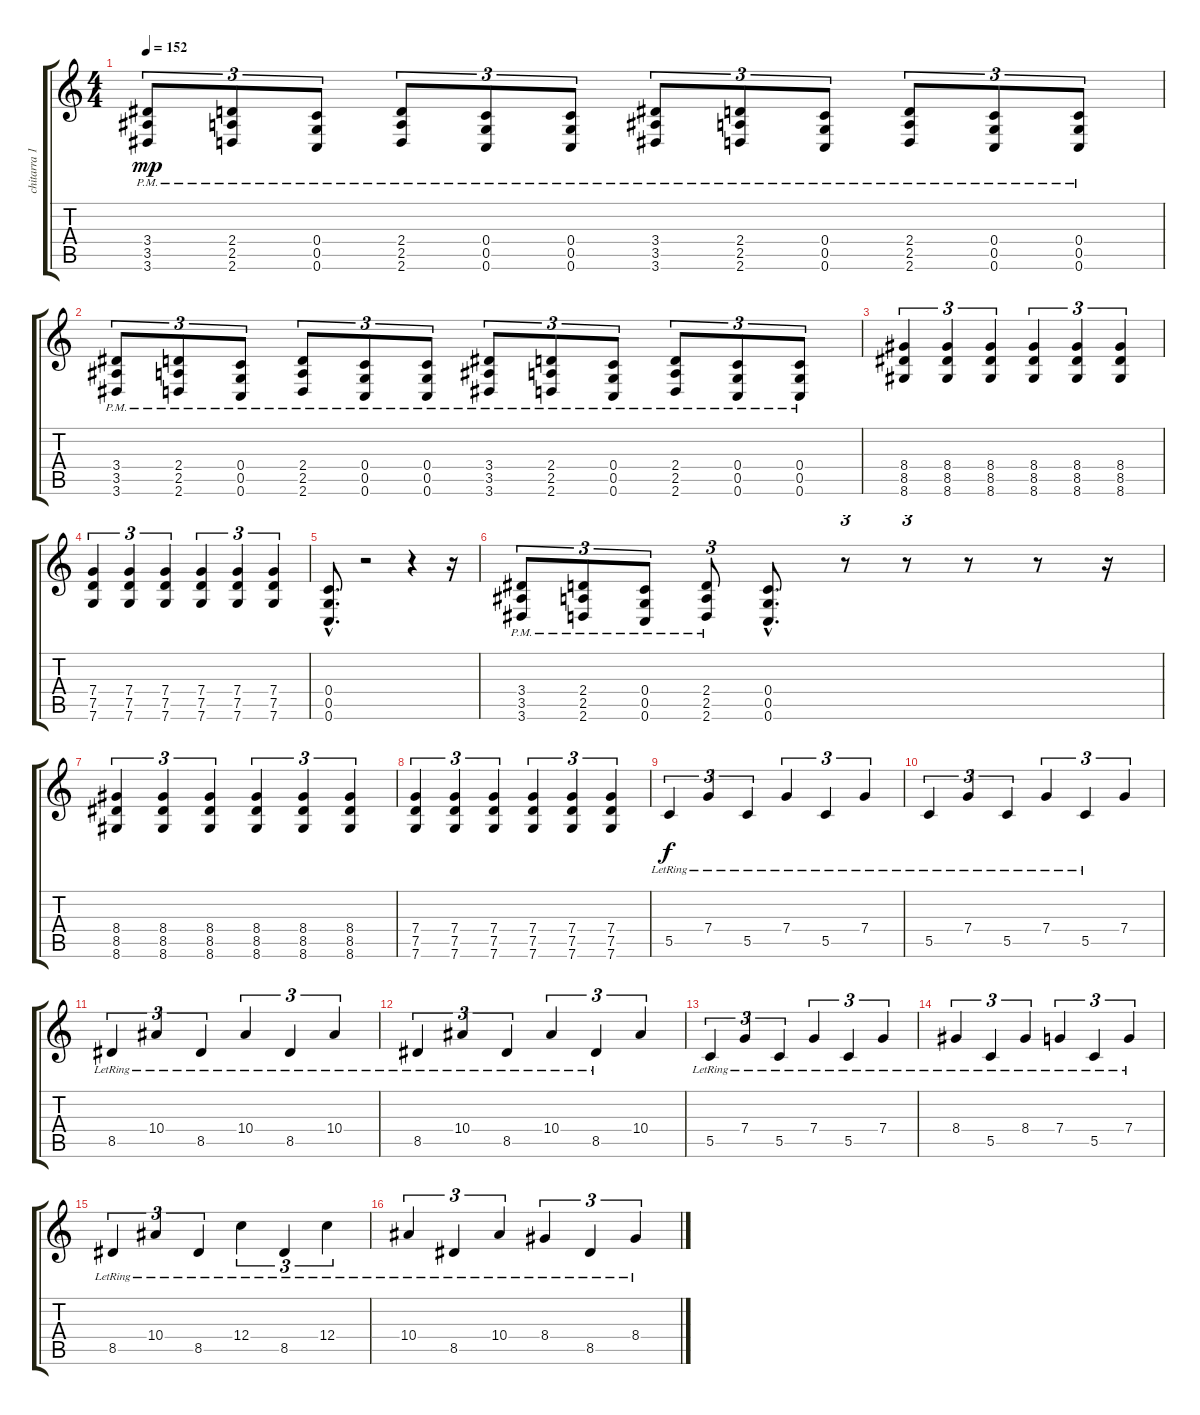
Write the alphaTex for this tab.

\track ("chitarra 1" "chitarra 1") {instrument electricguitarmuted}
\staff {score tabs}
\tuning (D4 A3 F3 C3 G2 C2) {hide}
\ts (4 4)
\tempo 152
\clef g2
\ks c
(3.4{pm} 3.5{pm} 3.6{pm}).8{tu (3 2) dy mp} (2.4{pm} 2.5{pm} 2.6{pm}).8{tu (3 2)} (0.4{pm} 0.5{pm} 0.6{pm}).8{tu (3 2)} (2.4{pm} 2.5{pm} 2.6{pm}).8{tu (3 2)} (0.4{pm} 0.5{pm} 0.6{pm}).8{tu (3 2)} (0.4{pm} 0.5{pm} 0.6{pm}).8{tu (3 2)} (3.4{pm} 3.5{pm} 3.6{pm}).8{tu (3 2)} (2.4{pm} 2.5{pm} 2.6{pm}).8{tu (3 2)} (0.4{pm} 0.5{pm} 0.6{pm}).8{tu (3 2)} (2.4{pm} 2.5{pm} 2.6{pm}).8{tu (3 2)} (0.4{pm} 0.5{pm} 0.6{pm}).8{tu (3 2)} (0.4{pm} 0.5{pm} 0.6{pm}).8{tu (3 2)} |
(3.4{pm} 3.5{pm} 3.6{pm}).8{tu (3 2)} (2.4{pm} 2.5{pm} 2.6{pm}).8{tu (3 2)} (0.4{pm} 0.5{pm} 0.6{pm}).8{tu (3 2)} (2.4{pm} 2.5{pm} 2.6{pm}).8{tu (3 2)} (0.4{pm} 0.5{pm} 0.6{pm}).8{tu (3 2)} (0.4{pm} 0.5{pm} 0.6{pm}).8{tu (3 2)} (3.4{pm} 3.5 3.6{pm}).8{tu (3 2)} (2.4{pm} 2.5{pm} 2.6{pm}).8{tu (3 2)} (0.4{pm} 0.5{pm} 0.6{pm}).8{tu (3 2)} (2.4{pm} 2.5{pm} 2.6{pm}).8{tu (3 2)} (0.4{pm} 0.5{pm} 0.6{pm}).8{tu (3 2)} (0.4{pm} 0.5{pm} 0.6{pm}).8{tu (3 2)} |
(8.4 8.5 8.6).4{tu (3 2)} (8.4 8.5 8.6).4{tu (3 2)} (8.4 8.5 8.6).4{tu (3 2)} (8.4 8.5 8.6).4{tu (3 2)} (8.4 8.5 8.6).4{tu (3 2)} (8.4 8.5 8.6).4{tu (3 2)} |
(7.4 7.5 7.6).4{tu (3 2)} (7.4 7.5 7.6).4{tu (3 2)} (7.4 7.5 7.6).4{tu (3 2)} (7.4 7.5 7.6).4{tu (3 2)} (7.4 7.5 7.6).4{tu (3 2)} (7.4 7.5 7.6).4{tu (3 2)} |
(0.4{hac} 0.5{hac} 0.6{hac}).8{d} r.2 r.4 r.16 |
(3.4{pm} 3.5{pm} 3.6{pm}).8{tu (3 2)} (2.4 2.5{pm} 2.6{pm}).8{tu (3 2)} (0.4{pm} 0.5{pm} 0.6{pm}).8{tu (3 2)} (2.4{pm} 2.5{pm} 2.6{pm}).8{tu (3 2)} (0.4{hac} 0.5 0.6{hac}).8{d} r.8{tu (3 2)} r.8{tu (3 2)} r.8 r.8 r.16 |
(8.4 8.5 8.6).4{tu (3 2)} (8.4 8.5 8.6).4{tu (3 2)} (8.4 8.5 8.6).4{tu (3 2)} (8.4 8.5 8.6).4{tu (3 2)} (8.4 8.5 8.6).4{tu (3 2)} (8.4 8.5 8.6).4{tu (3 2)} |
(7.4 7.5 7.6).4{tu (3 2)} (7.4 7.5 7.6).4{tu (3 2)} (7.4 7.5 7.6).4{tu (3 2)} (7.4 7.5 7.6).4{tu (3 2)} (7.4 7.5 7.6).4{tu (3 2)} (7.4 7.5 7.6).4{tu (3 2)} |
5.5{lr}.4{tu (3 2) dy f instrument electricguitarmuted} 7.4{lr}.4{tu (3 2)} 5.5{lr}.4{tu (3 2)} 7.4{lr}.4{tu (3 2)} 5.5{lr}.4{tu (3 2)} 7.4{lr}.4{tu (3 2)} |
5.5{lr}.4{tu (3 2)} 7.4{lr}.4{tu (3 2)} 5.5{lr}.4{tu (3 2)} 7.4{lr}.4{tu (3 2)} 5.5{lr}.4{tu (3 2)} 7.4.4{tu (3 2)} |
8.5{lr}.4{tu (3 2)} 10.4{lr}.4{tu (3 2)} 8.5{lr}.4{tu (3 2)} 10.4{lr}.4{tu (3 2)} 8.5{lr}.4{tu (3 2)} 10.4{lr}.4{tu (3 2)} |
8.5{lr}.4{tu (3 2)} 10.4{lr}.4{tu (3 2)} 8.5{lr}.4{tu (3 2)} 10.4{lr}.4{tu (3 2)} 8.5{lr}.4{tu (3 2)} 10.4.4{tu (3 2)} |
5.5{lr}.4{tu (3 2)} 7.4{lr}.4{tu (3 2)} 5.5{lr}.4{tu (3 2)} 7.4{lr}.4{tu (3 2)} 5.5{lr}.4{tu (3 2)} 7.4{lr}.4{tu (3 2)} |
8.4{lr}.4{tu (3 2)} 5.5{lr}.4{tu (3 2)} 8.4{lr}.4{tu (3 2)} 7.4{lr}.4{tu (3 2)} 5.5{lr}.4{tu (3 2)} 7.4{lr}.4{tu (3 2)} |
8.5{lr}.4{tu (3 2)} 10.4{lr}.4{tu (3 2)} 8.5{lr}.4{tu (3 2)} 12.4{lr}.4{tu (3 2)} 8.5{lr}.4{tu (3 2)} 12.4{lr}.4{tu (3 2)} |
10.4{lr}.4{tu (3 2)} 8.5{lr}.4{tu (3 2)} 10.4{lr}.4{tu (3 2)} 8.4{lr}.4{tu (3 2)} 8.5{lr}.4{tu (3 2)} 8.4{lr}.4{tu (3 2)}
